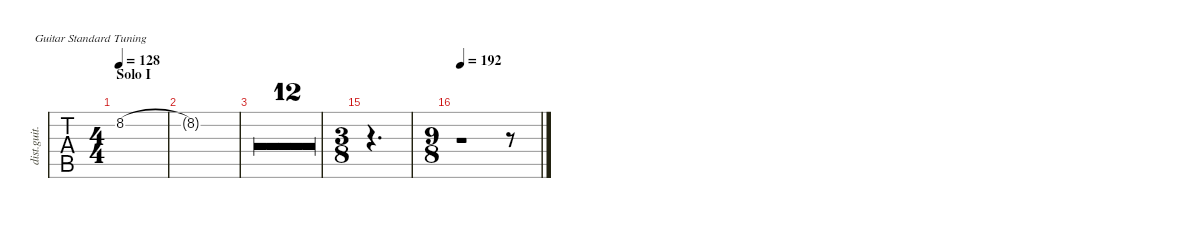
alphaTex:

\defaultSystemsLayout 4
\hideDynamics
\bracketExtendMode nobrackets
\otherSystemsTrackNameOrientation horizontal
\track ("Harmony Guitar (Kirk)" "dist.guit.") {defaultSystemsLayout 4 multiBarRest instrument distortionguitar}
\staff {tabs}
\tuning (E4 B3 G3 D3 A2 E2)
\ts (4 4)
\beaming (8 2 2 2 2)
\section ("" "Solo I")
\tempo 128
\clef g2
\ks c
8.2.1{dy mf} |
8.2{t}.1 |
r.1 |
r.1 |
r.1 |
r.1 |
r.1 |
r.1 |
r.1 |
r.1 |
r.1 |
r.1 |
r.1 |
r.1 |
\ts (3 8)
\beaming (8 3)
r.4{d} |
\ts (9 8)
\beaming (8 3 3 3)
\tempo 192
r.1 r.8
